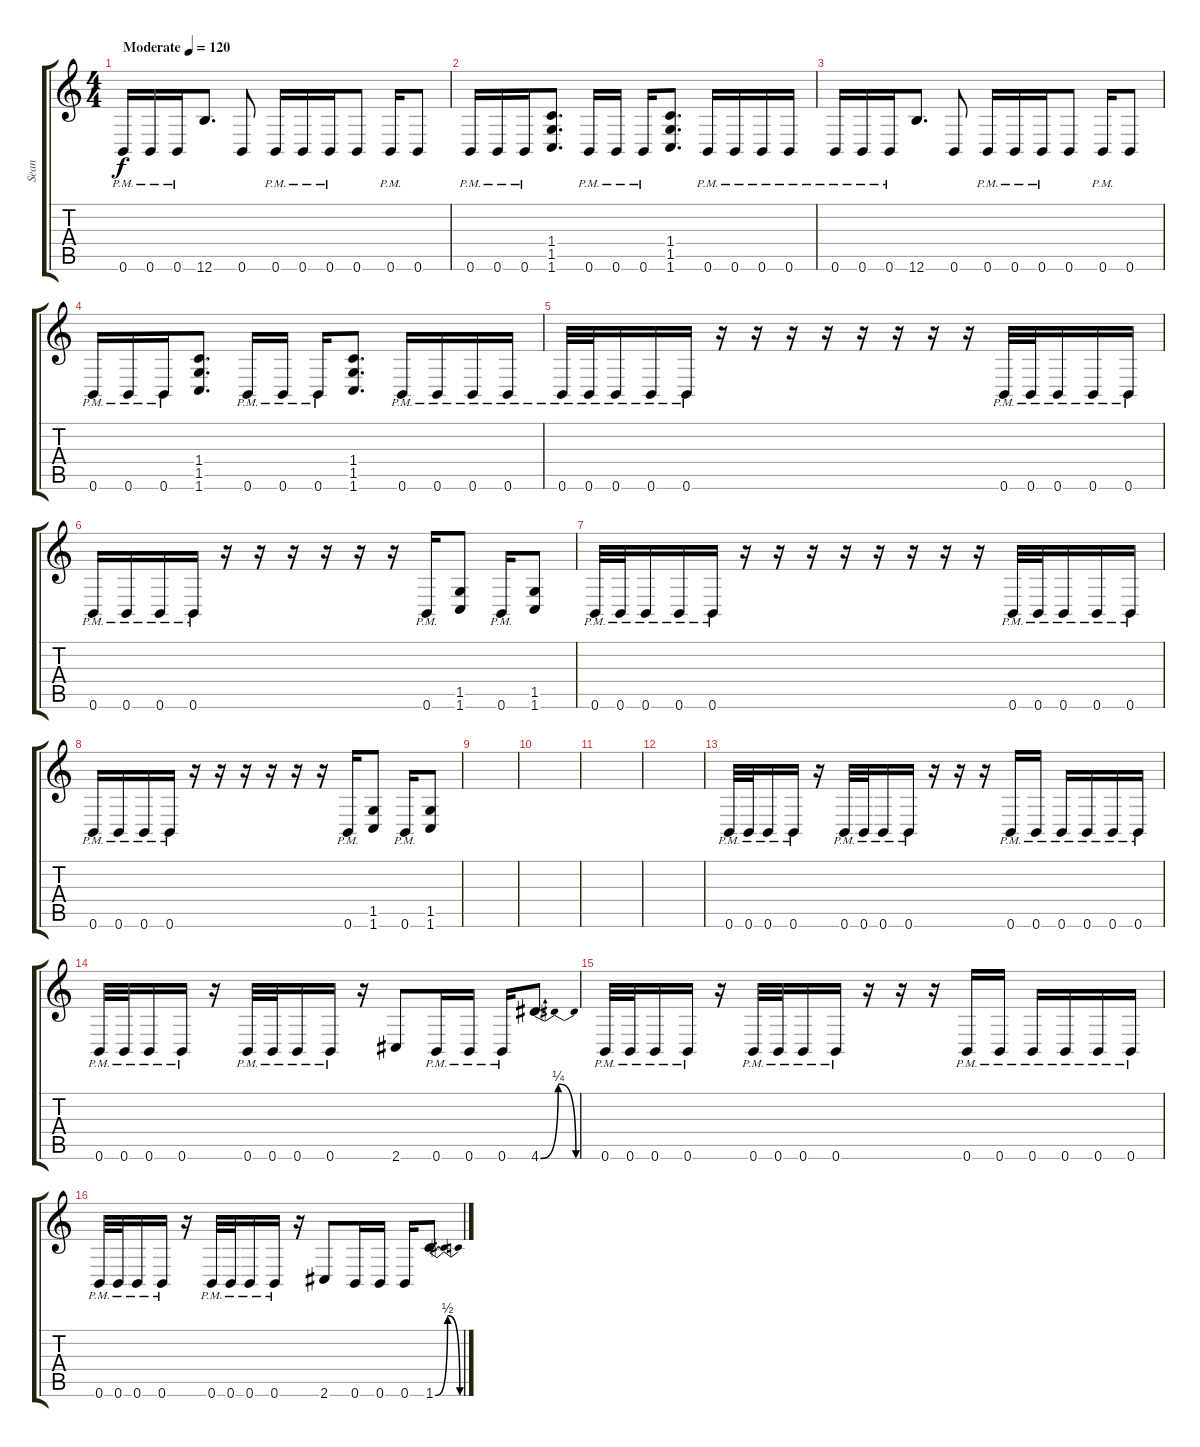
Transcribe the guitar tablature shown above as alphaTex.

\track ("Sean" "Sean") {instrument distortionguitar}
\staff {score tabs}
\tuning (Db4 Ab3 E3 B2 Gb2 B1) {hide}
\ts (4 4)
\tempo (120 "Moderate")
\clef g2
\ks c
0.6{pm}.16{dy f instrument distortionguitar} 0.6{pm}.16 0.6{pm}.16 12.6.8{d} 0.6.8 0.6{pm}.16 0.6{pm}.16 0.6{pm}.16 0.6.8 0.6{pm}.16 0.6.8 |
0.6{pm}.16 0.6{pm}.16 0.6{pm}.16 (1.4 1.5 1.6).8{d} 0.6{pm}.16 0.6{pm}.16 0.6{pm}.16 (1.4 1.5 1.6).8{d} 0.6{pm}.16 0.6{pm}.16 0.6{pm}.16 0.6{pm}.16 |
0.6{pm}.16 0.6{pm}.16 0.6{pm}.16 12.6.8{d} 0.6.8 0.6{pm}.16 0.6{pm}.16 0.6{pm}.16 0.6.8 0.6{pm}.16 0.6.8 |
0.6{pm}.16 0.6{pm}.16 0.6{pm}.16 (1.4 1.5 1.6).8{d} 0.6{pm}.16 0.6{pm}.16 0.6{pm}.16 (1.4 1.5 1.6).8{d} 0.6{pm}.16 0.6{pm}.16 0.6{pm}.16 0.6{pm}.16 |
0.6{pm}.32 0.6{pm}.32 0.6{pm}.16 0.6{pm}.16 0.6{pm}.16 r.16 r.16 r.16 r.16 r.16 r.16 r.16 r.16 0.6{pm}.32 0.6{pm}.32 0.6{pm}.16 0.6{pm}.16 0.6{pm}.16 |
0.6{pm}.16 0.6{pm}.16 0.6{pm}.16 0.6{pm}.16 r.16 r.16 r.16 r.16 r.16 r.16 0.6{pm}.16 (1.5 1.6).8 0.6{pm}.16 (1.5 1.6).8 |
0.6{pm}.32 0.6{pm}.32 0.6{pm}.16 0.6{pm}.16 0.6{pm}.16 r.16 r.16 r.16 r.16 r.16 r.16 r.16 r.16 0.6{pm}.32 0.6{pm}.32 0.6{pm}.16 0.6{pm}.16 0.6{pm}.16 |
0.6{pm}.16 0.6{pm}.16 0.6{pm}.16 0.6{pm}.16 r.16 r.16 r.16 r.16 r.16 r.16 0.6{pm}.16 (1.5 1.6).8 0.6{pm}.16 (1.5 1.6).8 |
|
|
|
|
0.6{pm}.32 0.6{pm}.32 0.6{pm}.16 0.6{pm}.16 r.16 0.6{pm}.32 0.6{pm}.32 0.6{pm}.16 0.6{pm}.16 r.16 r.16 r.16 0.6{pm}.16 0.6{pm}.16 0.6{pm}.16 0.6{pm}.16 0.6{pm}.16 0.6{pm}.16 |
0.6{pm}.32 0.6{pm}.32 0.6{pm}.16 0.6{pm}.16 r.16 0.6{pm}.32 0.6{pm}.32 0.6{pm}.16 0.6{pm}.16 r.16 2.6.8 0.6{pm}.16 0.6{pm}.16 0.6{pm}.16 4.6{be (bendrelease 0 0 30 1 30 1 60 0)}.8{d ot 8vb} |
0.6{pm}.32 0.6{pm}.32 0.6{pm}.16 0.6{pm}.16 r.16 0.6{pm}.32 0.6{pm}.32 0.6{pm}.16 0.6{pm}.16 r.16 r.16 r.16 0.6{pm}.16 0.6{pm}.16 0.6{pm}.16 0.6{pm}.16 0.6{pm}.16 0.6{pm}.16 |
0.6{pm}.32 0.6{pm}.32 0.6{pm}.16 0.6{pm}.16 r.16 0.6{pm}.32 0.6{pm}.32 0.6{pm}.16 0.6{pm}.16 r.16 2.6.8 0.6.16 0.6.16 0.6.16 1.6{be (bendrelease 0 0 10 2 30 2 60 0)}.8{d ot 8vb}
